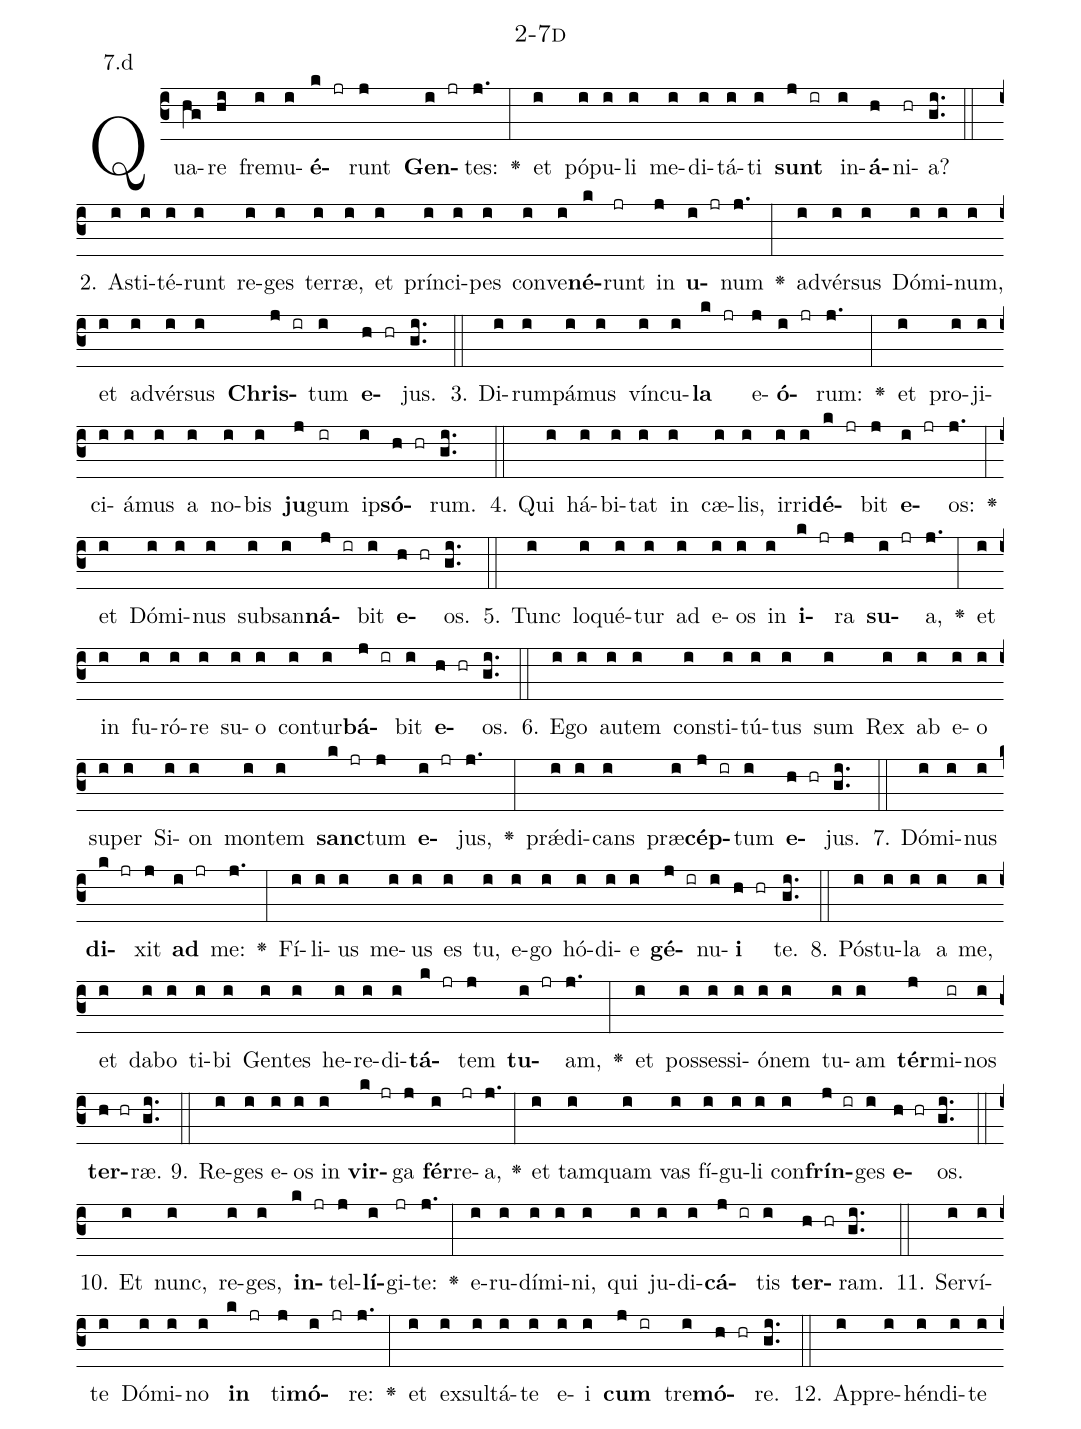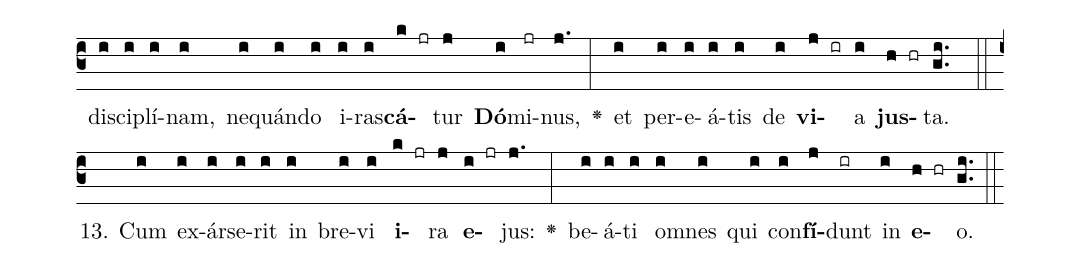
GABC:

name: 2-7d;
annotation: 7.d;
%%
(c3)Qua(hg)re(hi) fre(i)mu(i)<b>é</b>(k jr)runt(j) <b>Gen</b>(i jr)tes:(j.) <v>\greheightstar</v>(:) et(i) pó(i)pu(i)li(i) me(i)di(i)tá(i)ti(i) <b>sunt</b>(j ir) in(i)<b>á</b>(h)ni(hr)a?(gi..) (::)
2. A(i)sti(i)té(i)runt(i) re(i)ges(i) ter(i)ræ,(i) et(i) prín(i)ci(i)pes(i) con(i)ve(i)<b>né</b>(k)runt(jr) in(j) <b>u</b>(i jr)num(j.) <v>\greheightstar</v>(:) ad(i)vér(i)sus(i) Dó(i)mi(i)num,(i) et(i) ad(i)vér(i)sus(i) <b>Chris</b>(j ir)tum(i) <b>e</b>(h hr)jus.(gi..) (::)
3. Di(i)rum(i)pá(i)mus(i) vín(i)cu(i)<b>la</b>(k jr) e(j)<b>ó</b>(i jr)rum:(j.) <v>\greheightstar</v>(:) et(i) pro(i)ji(i)ci(i)á(i)mus(i) a(i) no(i)bis(i) <b>ju</b>(j)gum(ir) ip(i)<b>só</b>(h hr)rum.(gi..) (::)
4. Qui(i) há(i)bi(i)tat(i) in(i) cæ(i)lis,(i) ir(i)ri(i)<b>dé</b>(k jr)bit(j) <b>e</b>(i jr)os:(j.) <v>\greheightstar</v>(:) et(i) Dó(i)mi(i)nus(i) sub(i)san(i)<b>ná</b>(j ir)bit(i) <b>e</b>(h hr)os.(gi..) (::)
5. Tunc(i) lo(i)qué(i)tur(i) ad(i) e(i)os(i) in(i) <b>i</b>(k jr)ra(j) <b>su</b>(i jr)a,(j.) <v>\greheightstar</v>(:) et(i) in(i) fu(i)ró(i)re(i) su(i)o(i) con(i)tur(i)<b>bá</b>(j ir)bit(i) <b>e</b>(h hr)os.(gi..) (::)
6. E(i)go(i) au(i)tem(i) con(i)sti(i)tú(i)tus(i) sum(i) Rex(i) ab(i) e(i)o(i) su(i)per(i) Si(i)on(i) mon(i)tem(i) <b>sanc</b>(k jr)tum(j) <b>e</b>(i jr)jus,(j.) <v>\greheightstar</v>(:) prǽ(i)di(i)cans(i) præ(i)<b>cép</b>(j ir)tum(i) <b>e</b>(h hr)jus.(gi..) (::)
7. Dó(i)mi(i)nus(i) <b>di</b>(k jr)xit(j) <b>ad</b>(i jr) me:(j.) <v>\greheightstar</v>(:) Fí(i)li(i)us(i) me(i)us(i) es(i) tu,(i) e(i)go(i) hó(i)di(i)e(i) <b>gé</b>(j ir)nu(i)<b>i</b>(h hr) te.(gi..) (::)
8. Pós(i)tu(i)la(i) a(i) me,(i) et(i) da(i)bo(i) ti(i)bi(i) Gen(i)tes(i) he(i)re(i)di(i)<b>tá</b>(k jr)tem(j) <b>tu</b>(i jr)am,(j.) <v>\greheightstar</v>(:) et(i) pos(i)ses(i)si(i)ó(i)nem(i) tu(i)am(i) <b>tér</b>(j)mi(ir)nos(i) <b>ter</b>(h hr)ræ.(gi..) (::)
9. Re(i)ges(i) e(i)os(i) in(i) <b>vir</b>(k jr)ga(j) <b>fér</b>(i)re(jr)a,(j.) <v>\greheightstar</v>(:) et(i) tam(i)quam(i) vas(i) fí(i)gu(i)li(i) con(i)<b>frín</b>(j ir)ges(i) <b>e</b>(h hr)os.(gi..) (::)
10. Et(i) nunc,(i) re(i)ges,(i) <b>in</b>(k jr)tel(j)<b>lí</b>(i)gi(jr)te:(j.) <v>\greheightstar</v>(:) e(i)ru(i)dí(i)mi(i)ni,(i) qui(i) ju(i)di(i)<b>cá</b>(j ir)tis(i) <b>ter</b>(h hr)ram.(gi..) (::)
11. Ser(i)ví(i)te(i) Dó(i)mi(i)no(i) <b>in</b>(k jr) ti(j)<b>mó</b>(i jr)re:(j.) <v>\greheightstar</v>(:) et(i) ex(i)sul(i)tá(i)te(i) e(i)i(i) <b>cum</b>(j ir) tre(i)<b>mó</b>(h hr)re.(gi..) (::)
12. Ap(i)pre(i)hén(i)di(i)te(i) di(i)sci(i)plí(i)nam,(i) ne(i)quán(i)do(i) i(i)ras(i)<b>cá</b>(k jr)tur(j) <b>Dó</b>(i)mi(jr)nus,(j.) <v>\greheightstar</v>(:) et(i) per(i)e(i)á(i)tis(i) de(i) <b>vi</b>(j ir)a(i) <b>jus</b>(h hr)ta.(gi..) (::)
13. Cum(i) ex(i)ár(i)se(i)rit(i) in(i) bre(i)vi(i) <b>i</b>(k jr)ra(j) <b>e</b>(i jr)jus:(j.) <v>\greheightstar</v>(:) be(i)á(i)ti(i) om(i)nes(i) qui(i) con(i)<b>fí</b>(j)dunt(ir) in(i) <b>e</b>(h hr)o.(gi..) (::)
